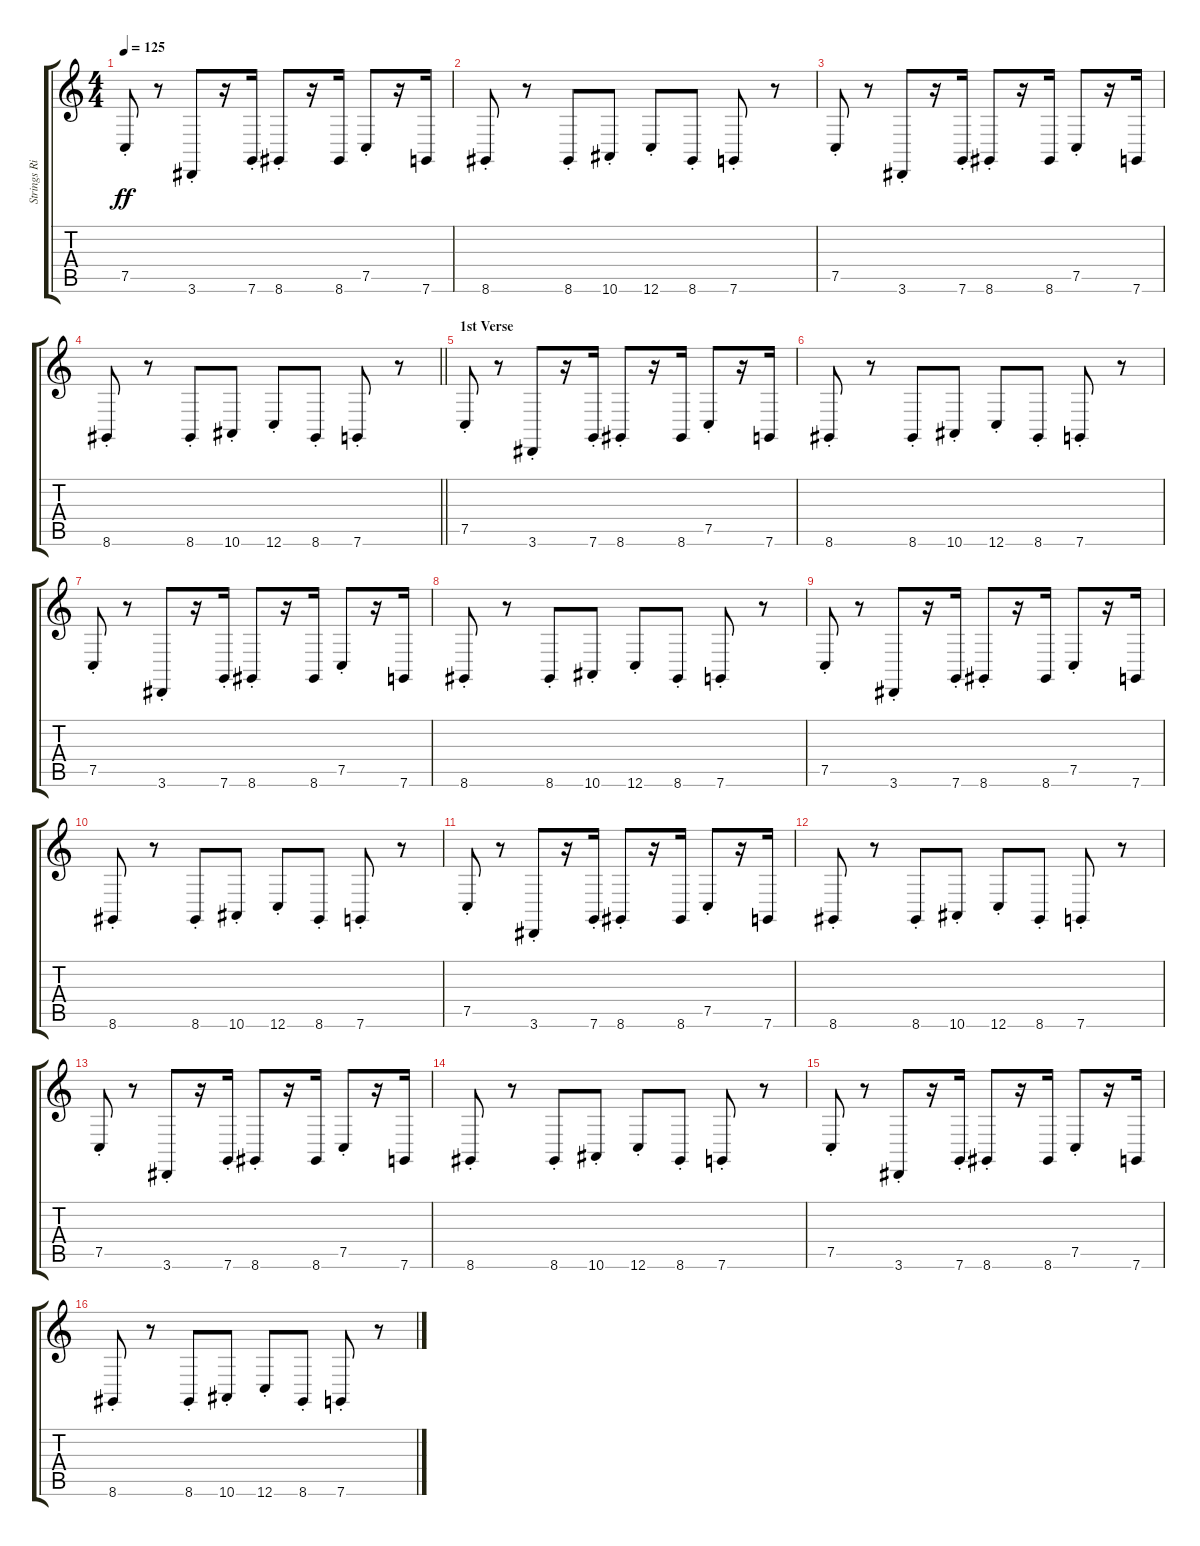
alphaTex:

\track ("Strings Right" "Strings Ri") {instrument stringensemble1}
\staff {score tabs}
\tuning (C4 G3 Eb3 Bb2 F2 C2) {hide}
\ts (4 4)
\tempo 125
\clef g2
\ks c
7.5{st}.8{dy ff} r.8 3.6{st}.8 r.16 7.6{st}.16 8.6{st}.8 r.16 8.6.16 7.5{st}.8 r.16 7.6.16 |
8.6{st}.8 r.8 8.6{st}.8 10.6{st}.8 12.6{st}.8 8.6{st}.8 7.6{st}.8 r.8 |
7.5{st}.8 r.8 3.6{st}.8 r.16 7.6{st}.16 8.6{st}.8 r.16 8.6.16 7.5{st}.8 r.16 7.6.16 |
\barLineRight lightlight
8.6{st}.8 r.8 8.6{st}.8 10.6{st}.8 12.6{st}.8 8.6{st}.8 7.6{st}.8 r.8 |
\section ("" "1st Verse")
7.5{st}.8 r.8 3.6{st}.8 r.16 7.6{st}.16 8.6{st}.8 r.16 8.6.16 7.5{st}.8 r.16 7.6.16 |
8.6{st}.8 r.8 8.6{st}.8 10.6{st}.8 12.6{st}.8 8.6{st}.8 7.6{st}.8 r.8 |
7.5{st}.8 r.8 3.6{st}.8 r.16 7.6{st}.16 8.6{st}.8 r.16 8.6.16 7.5{st}.8 r.16 7.6.16 |
8.6{st}.8 r.8 8.6{st}.8 10.6{st}.8 12.6{st}.8 8.6{st}.8 7.6{st}.8 r.8 |
7.5{st}.8 r.8 3.6{st}.8 r.16 7.6{st}.16 8.6{st}.8 r.16 8.6.16 7.5{st}.8 r.16 7.6.16 |
8.6{st}.8 r.8 8.6{st}.8 10.6{st}.8 12.6{st}.8 8.6{st}.8 7.6{st}.8 r.8 |
7.5{st}.8 r.8 3.6{st}.8 r.16 7.6{st}.16 8.6{st}.8 r.16 8.6.16 7.5{st}.8 r.16 7.6.16 |
8.6{st}.8 r.8 8.6{st}.8 10.6{st}.8 12.6{st}.8 8.6{st}.8 7.6{st}.8 r.8 |
7.5{st}.8 r.8 3.6{st}.8 r.16 7.6{st}.16 8.6{st}.8 r.16 8.6.16 7.5{st}.8 r.16 7.6.16 |
8.6{st}.8 r.8 8.6{st}.8 10.6{st}.8 12.6{st}.8 8.6{st}.8 7.6{st}.8 r.8 |
7.5{st}.8 r.8 3.6{st}.8 r.16 7.6{st}.16 8.6{st}.8 r.16 8.6.16 7.5{st}.8 r.16 7.6.16 |
8.6{st}.8 r.8 8.6{st}.8 10.6{st}.8 12.6{st}.8 8.6{st}.8 7.6{st}.8 r.8
